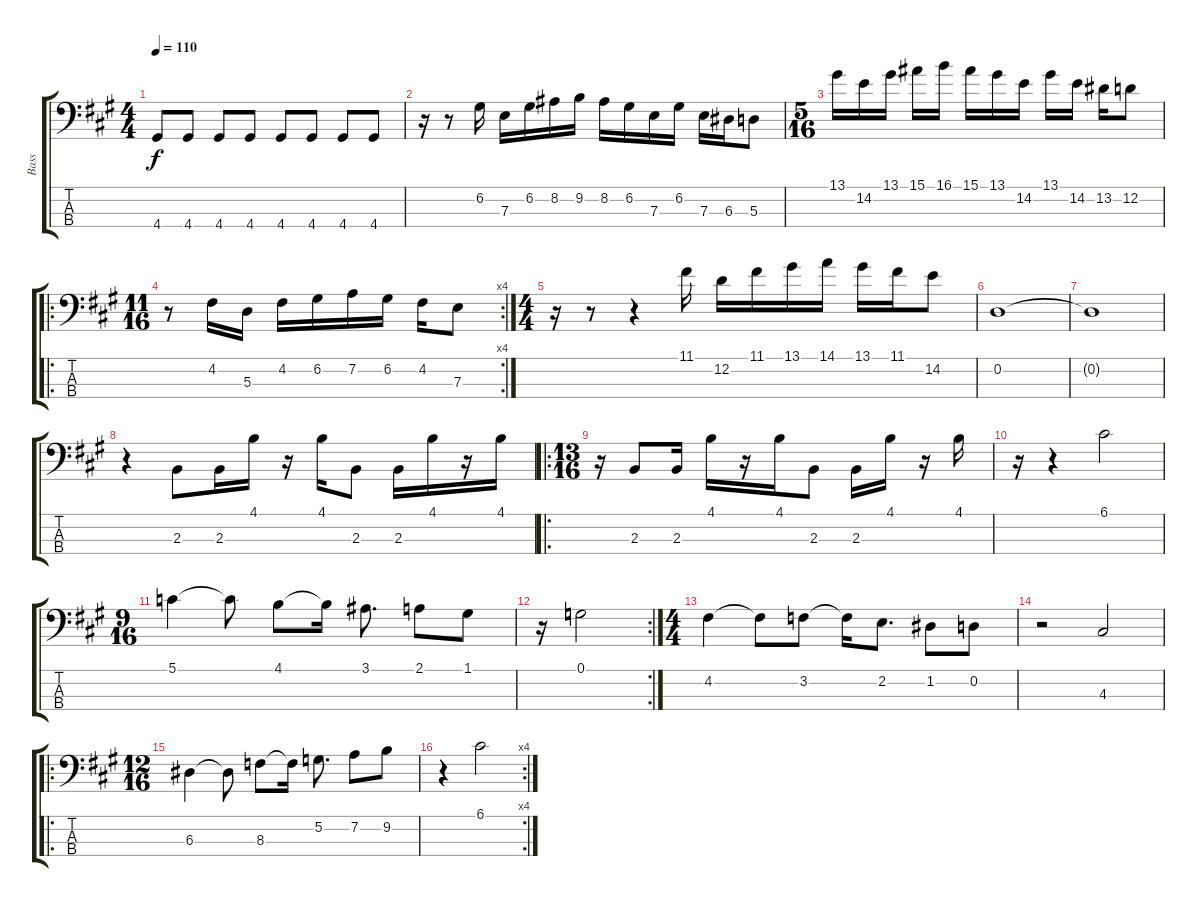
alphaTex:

\track ("Bass" "Bass") {instrument electricbassfinger}
\staff {score tabs}
\tuning (G2 D2 A1 E1) {hide}
\ts (4 4)
\tempo 110
\clef f4
\ks a
4.4.8{dy f} 4.4.8 4.4.8 4.4.8 4.4.8 4.4.8 4.4.8 4.4.8 |
r.16 r.8 6.2.16 7.3.16 6.2.16 8.2.16 9.2.16 8.2.16 6.2.16 7.3.16 6.2.16 7.3.16 6.3.16 5.3.8 |
\ts (5 16)
13.1.16 14.2.16 13.1.16 15.1.16 16.1.16 15.1.16 13.1.16 14.2.16 13.1.16 14.2.16 13.2.16 12.2.8 |
\ro
\rc 4
\ts (11 16)
r.8 4.2.16 5.3.16 4.2.16 6.2.16 7.2.16 6.2.16 4.2.16 7.3.8 |
\ts (4 4)
r.16 r.8 r.4 11.1.16 12.2.16 11.1.16 13.1.16 14.1.16 13.1.16 11.1.16 14.2.8 |
0.2.1 |
0.2{t}.1 |
r.4 2.3.8 2.3.16 4.1.16 r.16 4.1.16 2.3.8 2.3.16 4.1.16 r.16 4.1.16 |
\ro
\ts (13 16)
r.16 2.3.8 2.3.16 4.1.16 r.16 4.1.16 2.3.8 2.3.16 4.1.16 r.16 4.1.16 |
r.16 r.4 6.1.2 |
\ts (9 16)
5.1.4 5.1{t}.8 4.1.8 4.1{t}.16 3.1.8{d} 2.1.8 1.1.8 |
\rc 2
r.16 0.1.2 |
\ts (4 4)
4.2.4 4.2{t}.8 3.2.8 3.2{t}.16 2.2.8{d} 1.2.8 0.2.8 |
r.2 4.3.2 |
\ro
\ts (12 16)
6.3.4 6.3{t}.8 8.3.8 8.3{t}.16 5.2.8{d} 7.2.8 9.2.8 |
\rc 4
r.4 6.1.2
